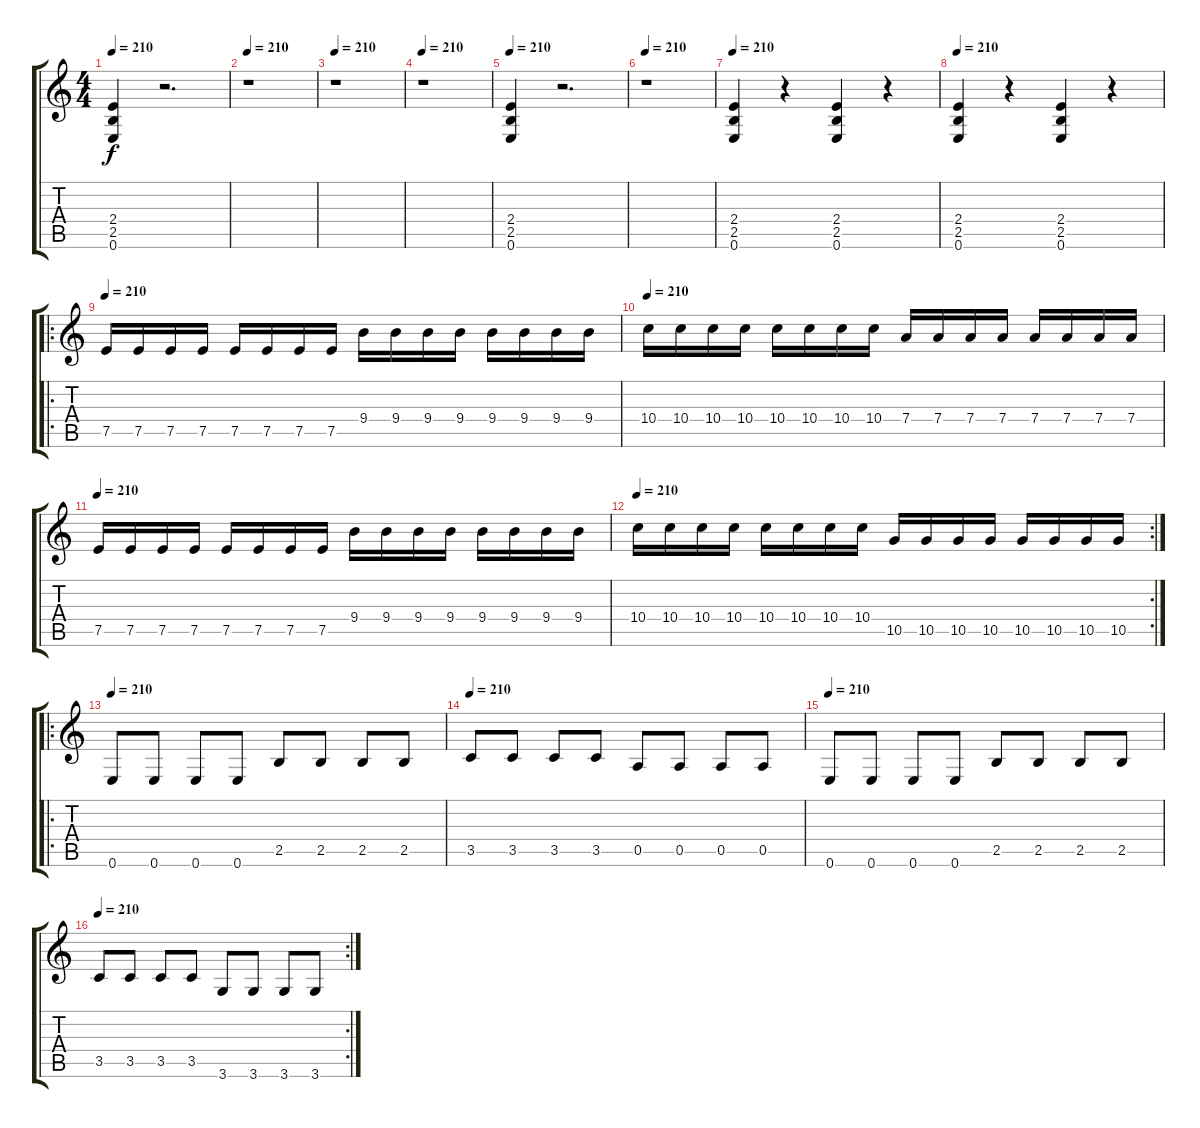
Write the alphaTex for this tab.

\track "" {instrument overdrivenguitar}
\staff {score tabs}
\tuning (E4 B3 G3 D3 A2 E2) {hide}
\ts (4 4)
\tempo 210
\clef g2
\ks c
(2.4 2.5 0.6).4{dy f} r.2{d} |
\tempo 210
r.1 |
\tempo 210
r.1 |
\tempo 210
r.1 |
\tempo 210
(2.4 2.5 0.6).4 r.2{d} |
\tempo 210
r.1 |
\tempo 210
(2.4 2.5 0.6).4 r.4 (2.4 2.5 0.6).4 r.4 |
\tempo 210
(2.4 2.5 0.6).4 r.4 (2.4 2.5 0.6).4 r.4 |
\ro
\tempo 210
7.5.16 7.5.16 7.5.16 7.5.16 7.5.16 7.5.16 7.5.16 7.5.16 9.4.16 9.4.16 9.4.16 9.4.16 9.4.16 9.4.16 9.4.16 9.4.16 |
\tempo 210
10.4.16 10.4.16 10.4.16 10.4.16 10.4.16 10.4.16 10.4.16 10.4.16 7.4.16 7.4.16 7.4.16 7.4.16 7.4.16 7.4.16 7.4.16 7.4.16 |
\tempo 210
7.5.16 7.5.16 7.5.16 7.5.16 7.5.16 7.5.16 7.5.16 7.5.16 9.4.16 9.4.16 9.4.16 9.4.16 9.4.16 9.4.16 9.4.16 9.4.16 |
\rc 2
\tempo 210
10.4.16 10.4.16 10.4.16 10.4.16 10.4.16 10.4.16 10.4.16 10.4.16 10.5.16 10.5.16 10.5.16 10.5.16 10.5.16 10.5.16 10.5.16 10.5.16 |
\ro
\tempo 210
0.6.8 0.6.8 0.6.8 0.6.8 2.5.8 2.5.8 2.5.8 2.5.8 |
\tempo 210
3.5.8 3.5.8 3.5.8 3.5.8 0.5.8 0.5.8 0.5.8 0.5.8 |
\tempo 210
0.6.8 0.6.8 0.6.8 0.6.8 2.5.8 2.5.8 2.5.8 2.5.8 |
\rc 2
\tempo 210
3.5.8 3.5.8 3.5.8 3.5.8 3.6.8 3.6.8 3.6.8 3.6.8
